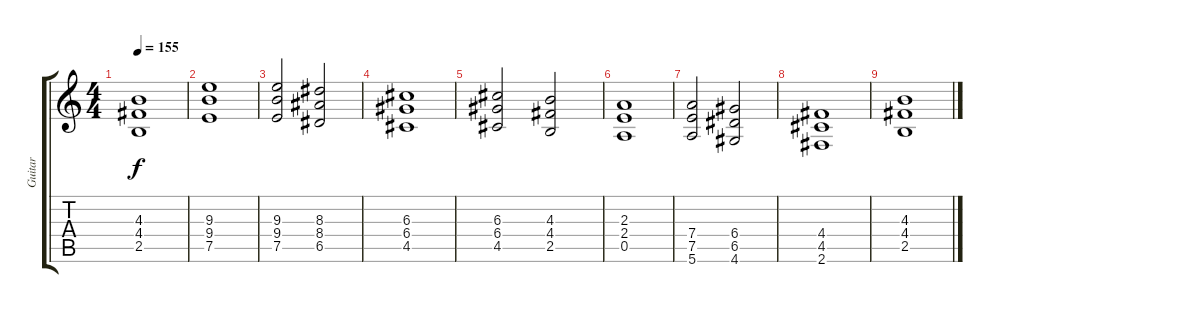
\track ("Guitar" "Guitar") {instrument overdrivenguitar}
\staff {score tabs}
\tuning (E4 B3 G3 D3 A2 E2) {hide}
\ts (4 4)
\tempo 155
\clef g2
\ks c
(4.3 4.4 2.5).1{dy f} |
(9.3 9.4 7.5).1 |
(9.3 9.4 7.5).2 (8.3 8.4 6.5).2 |
(6.3 6.4 4.5).1{volume 6} |
(6.3 6.4 4.5).2{volume 5} (4.3 4.4 2.5).2 |
(2.3 2.4 0.5).1{volume 4} |
(7.4 7.5 5.6).2{volume 3} (6.4 6.5 4.6).2 |
(4.4 4.5 2.6).1{volume 2} |
(4.3 4.4 2.5).1{volume 1}
